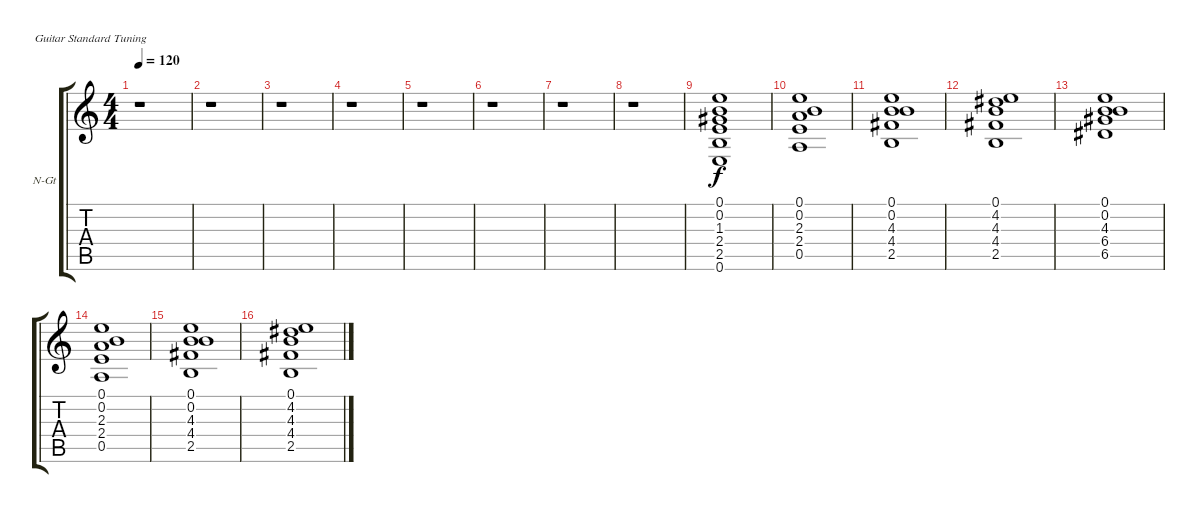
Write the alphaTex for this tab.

\bracketExtendMode groupsimilarinstruments
\firstSystemTrackNameOrientation horizontal
\otherSystemsTrackNameOrientation horizontal
\track ("Guitarra2" "N-Gt") {instrument acousticguitarnylon}
\staff {score tabs}
\tuning (E4 B3 G3 D3 A2 E2)
\ts (4 4)
\tempo 120
\clef g2
\ks c
r.1{dy f} |
r.1 |
r.1 |
r.1 |
r.1 |
r.1 |
r.1 |
r.1 |
(0.1 0.2 1.3 2.4 2.5 0.6).1 |
(0.1 0.2 2.3 2.4 0.5).1 |
(0.1 0.2 4.3 4.4 2.5).1 |
(0.1 4.2 4.3 4.4 2.5).1 |
(0.1 0.2 4.3 6.4 6.5).1 |
(0.1 0.2 2.3 2.4 0.5).1 |
(0.1 0.2 4.3 4.4 2.5).1 |
(0.1 4.2 4.3 4.4 2.5).1
